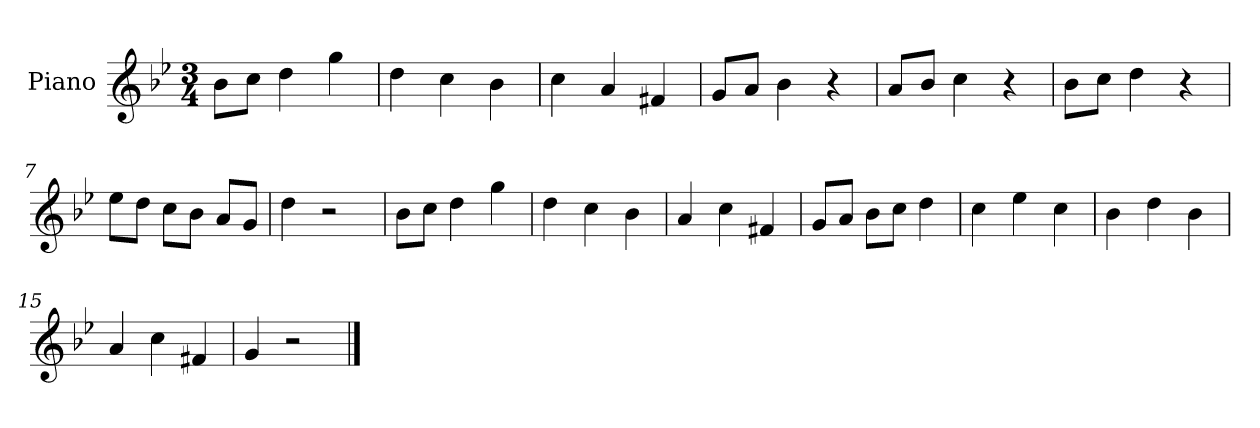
**kern
*part1
*staff1
*I"Piano
*I'Pno
*clefG2
*k[b-e-]
*g:
*M3/4
=1
8b-\L
8cc\J
4dd\
4gg\
=2
4dd\
4cc\
4b-\
=3
4cc\
4a/
4f#X/
=4
8g/L
8a/J
4b-\
4r
=5
8a/L
8b-/J
4cc\
4r
=6
8b-\L
8cc\J
4dd\
4r
=7
8ee-\L
8dd\J
8cc\L
8b-\J
8a/L
8g/J
=8
4dd\
2r
=9
8b-\L
8cc\J
4dd\
4gg\
=10
4dd\
4cc\
4b-\
=11
4a/
4cc\
4f#X/
=12
8g/L
8a/J
8b-\L
8cc\J
4dd\
=13
4cc\
4ee-\
4cc\
=14
4b-\
4dd\
4b-\
=15
4a/
4cc\
4f#X/
=16
4g/
2r
==
*-
